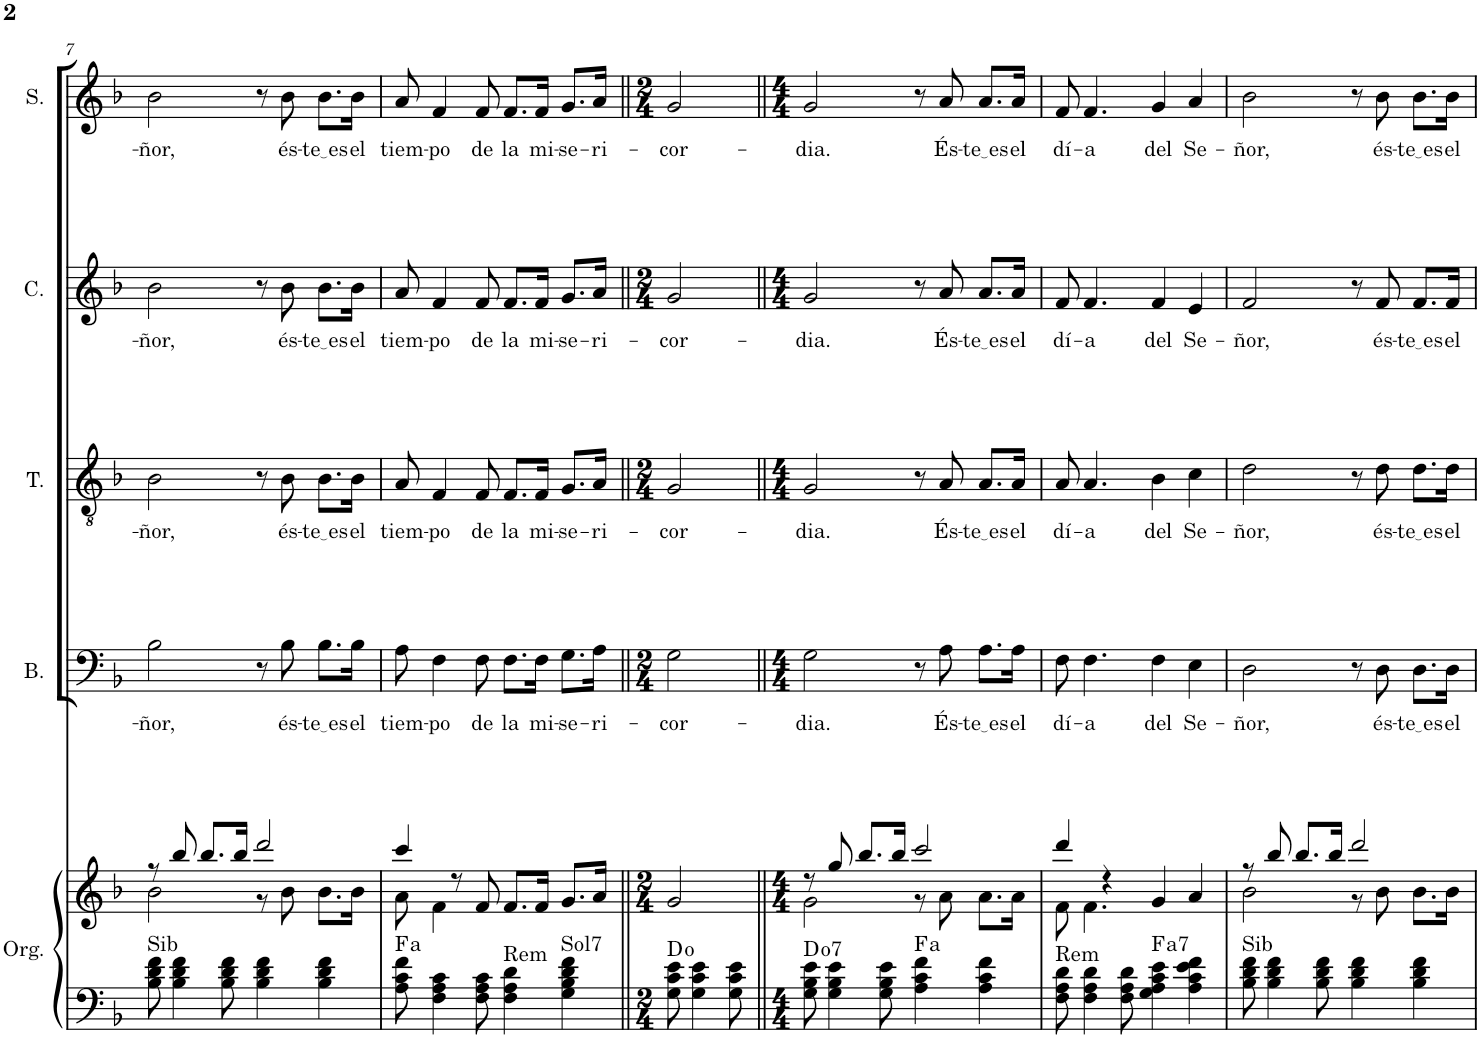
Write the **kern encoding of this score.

**kern	**kern	**harte	**kern	**text	**kern	**text	**kern	**text	**kern	**text
*part5	*part5	*part5	*part4	*part4	*part3	*part3	*part2	*part2	*part1	*part1
*staff6	*staff5	*	*staff4	*staff4	*staff3	*staff3	*staff2	*staff2	*staff1	*staff1
*I"Órgano	*	*	*I"Bajo	*	*I"Tenor	*	*I"Contralto	*	*I"Soprano	*
*	*	*	*I'B.	*	*I'T.	*	*I'C.	*	*I'S.	*
!!LO:PB:g=z
*clefF4	*clefG2	*	*clefF4	*	*clefGv2	*	*clefG2	*	*clefG2	*
*k[b-]	*k[b-]	*	*k[b-]	*	*k[b-]	*	*k[b-]	*	*k[b-]	*
*M4/4	*M4/4	*	*M4/4	*	*M4/4	*	*M4/4	*	*M4/4	*
=7	=7	=7	=7	=7	=7	=7	=7	=7	=7	=7
*	*^	*	*	*	*	*	*	*	*	*
!	!	!	!LO:H:kt=Sib	!	!LO:LY:b	!	!LO:LY:b	!	!LO:LY:b	!	!LO:LY:b
8B-\ 8d\ 8f\	8r	2b-\	N	2B-\	-ñor,	2B-\	-ñor,	2b-\	-ñor,	2b-\	-ñor,
4B-\ 4d\ 4f\	8bb-/	.	.	.	.	.	.	.	.	.	.
.	8.bb-/L	.	.	.	.	.	.	.	.	.	.
8B-\ 8d\ 8f\	.	.	.	.	.	.	.	.	.	.	.
.	16bb-/Jk	.	.	.	.	.	.	.	.	.	.
4B-\ 4d\ 4f\	2ddd/	8r	.	8r	.	8r	.	8r	.	8r	.
!	!	!	!	!	!LO:LY:b	!	!LO:LY:b	!	!LO:LY:b	!	!LO:LY:b
.	.	8b-\	.	8B-\	és-	8B-\	és-	8b-\	és-	8b-\	és-
!	!	!	!	!	!LO:LY:b	!	!LO:LY:b	!	!LO:LY:b	!	!LO:LY:b
4B-\ 4d\ 4f\	.	8.b-\L	.	8.B-\L	te es	8.B-\L	te es	8.b-\L	te es	8.b-\L	te es
!	!	!	!	!	!LO:LY:b	!	!LO:LY:b	!	!LO:LY:b	!	!LO:LY:b
.	.	16b-\Jk	.	16B-\Jk	el	16B-\Jk	el	16b-\Jk	el	16b-\Jk	el
=8	=8	=8	=8	=8	=8	=8	=8	=8	=8	=8	=8
!	!	!	!LO:H:kt=a	!	!LO:LY:b	!	!LO:LY:b	!	!LO:LY:b	!	!LO:LY:b
8A\ 8c\ 8f\	4ccc/	8a\	.	8A\	tiem-	8A/	tiem-	8a/	tiem-	8a/	tiem-
!	!	!	!	!	!LO:LY:b	!	!LO:LY:b	!	!LO:LY:b	!	!LO:LY:b
4F\ 4A\ 4c\	.	4f\	.	4F\	-po	4F/	-po	4f/	-po	4f/	-po
.	8r	.	.	.	.	.	.	.	.	.	.
!	!	!	!	!	!LO:LY:b	!	!LO:LY:b	!	!LO:LY:b	!	!LO:LY:b
8F\ 8A\ 8c\	8f/	2ryy	.	8F\	de	8F/	de	8f/	de	8f/	de
!	!	!	!LO:H:kt=Rem	!	!LO:LY:b	!	!LO:LY:b	!	!LO:LY:b	!	!LO:LY:b
4F\ 4A\ 4d\	8.f/L	.	N	8.F\L	la	8.F/L	la	8.f/L	la	8.f/L	la
!	!	!	!	!	!LO:LY:b	!	!LO:LY:b	!	!LO:LY:b	!	!LO:LY:b
.	16f/Jk	.	.	16F\Jk	mi-	16F/Jk	mi-	16f/Jk	mi-	16f/Jk	mi-
!	!	!	!LO:H:kt=Sol7	!	!LO:LY:b	!	!LO:LY:b	!	!LO:LY:b	!	!LO:LY:b
4G\ 4B-\ 4d\ 4f\	8.g/L	.	N	8.G\L	-se-	8.G/L	-se-	8.g/L	-se-	8.g/L	-se-
.	.	8ryy	.	.	.	.	.	.	.	.	.
!	!	!	!	!	!LO:LY:b	!	!LO:LY:b	!	!LO:LY:b	!	!LO:LY:b
.	16a/Jk	.	.	16A\Jk	-ri-	16A/Jk	-ri-	16a/Jk	-ri-	16a/Jk	-ri-
*	*v	*v	*	*	*	*	*	*	*	*	*
=9||	=9||	=9||	=9||	=9||	=9||	=9||	=9||	=9||	=9||	=9||
*M2/4	*M2/4	*	*M2/4	*	*M2/4	*	*M2/4	*	*M2/4	*
!	!	!	!	!LO:LY:b	!	!LO:LY:b	!	!LO:LY:b	!	!LO:LY:b
8G\ 8c\ 8e\	2g/	D:dim	2G\	-cor-	2G/	-cor-	2g/	-cor-	2g/	-cor-
4G\ 4c\ 4e\	.	.	.	.	.	.	.	.	.	.
8G\ 8c\ 8e\	.	.	.	.	.	.	.	.	.	.
=10||	=10||	=10||	=10||	=10||	=10||	=10||	=10||	=10||	=10||	=10||
*M4/4	*M4/4	*	*M4/4	*	*M4/4	*	*M4/4	*	*M4/4	*
*	*^	*	*	*	*	*	*	*	*	*
!	!	!	!LO:H:kt=7	!	!LO:LY:b	!	!LO:LY:b	!	!LO:LY:b	!	!LO:LY:b
8G\ 8B-\ 8e\	8r	2g\	D:dim7	2G\	-dia.	2G/	-dia.	2g/	-dia.	2g/	-dia.
4G\ 4B-\ 4e\	8gg/	.	.	.	.	.	.	.	.	.	.
.	8.bb-/L	.	.	.	.	.	.	.	.	.	.
8G\ 8B-\ 8e\	.	.	.	.	.	.	.	.	.	.	.
.	16bb-/Jk	.	.	.	.	.	.	.	.	.	.
!	!	!	!LO:H:kt=a	!	!	!	!	!	!	!	!
4A\ 4c\ 4f\	2ccc/	8r	.	8r	.	8r	.	8r	.	8r	.
!	!	!	!	!	!LO:LY:b	!	!LO:LY:b	!	!LO:LY:b	!	!LO:LY:b
.	.	8a\	.	8A\	És-	8A/	És-	8a/	És-	8a/	És-
!	!	!	!	!	!LO:LY:b	!	!LO:LY:b	!	!LO:LY:b	!	!LO:LY:b
4A\ 4c\ 4f\	.	8.a\L	.	8.A\L	te es	8.A/L	te es	8.a/L	te es	8.a/L	te es
!	!	!	!	!	!LO:LY:b	!	!LO:LY:b	!	!LO:LY:b	!	!LO:LY:b
.	.	16a\Jk	.	16A\Jk	el	16A/Jk	el	16a/Jk	el	16a/Jk	el
=11	=11	=11	=11	=11	=11	=11	=11	=11	=11	=11	=11
!	!	!	!LO:H:kt=Rem	!	!LO:LY:b	!	!LO:LY:b	!	!LO:LY:b	!	!LO:LY:b
8F\ 8A\ 8d\	4ddd/	8f\	N	8F\	dí-	8A/	dí-	8f/	dí-	8f/	dí-
!	!	!	!	!	!LO:LY:b	!	!LO:LY:b	!	!LO:LY:b	!	!LO:LY:b
4F\ 4A\ 4d\	.	4.f\	.	4.F\	-a	4.A/	-a	4.f/	-a	4.f/	-a
.	4r	.	.	.	.	.	.	.	.	.	.
8F\ 8A\ 8d\	.	.	.	.	.	.	.	.	.	.	.
!	!	!	!LO:H:kt=a	!	!LO:LY:b	!	!LO:LY:b	!	!LO:LY:b	!	!LO:LY:b
4G\ 4A\ 4c\ 4e\	4g/	2ryy	.	4F\	del	4B-\	del	4f/	del	4g/	del
!	!	!	!	!	!LO:LY:b	!	!LO:LY:b	!	!LO:LY:b	!	!LO:LY:b
4A\ 4c\ 4e\ 4f\	4a/	.	.	4E\	Se-	4c\	Se-	4e/	Se-	4a/	Se-
=12	=12	=12	=12	=12	=12	=12	=12	=12	=12	=12	=12
!	!	!	!LO:H:kt=Sib	!	!LO:LY:b	!	!LO:LY:b	!	!LO:LY:b	!	!LO:LY:b
8B-\ 8d\ 8f\	8r	2b-\	N	2D\	-ñor,	2d\	-ñor,	2f/	-ñor,	2b-\	-ñor,
4B-\ 4d\ 4f\	8bb-/	.	.	.	.	.	.	.	.	.	.
.	8.bb-/L	.	.	.	.	.	.	.	.	.	.
8B-\ 8d\ 8f\	.	.	.	.	.	.	.	.	.	.	.
.	16bb-/Jk	.	.	.	.	.	.	.	.	.	.
4B-\ 4d\ 4f\	2ddd/	8r	.	8r	.	8r	.	8r	.	8r	.
!	!	!	!	!	!LO:LY:b	!	!LO:LY:b	!	!LO:LY:b	!	!LO:LY:b
.	.	8b-\	.	8D\	és-	8d\	és-	8f/	és-	8b-\	és-
!	!	!	!	!	!LO:LY:b	!	!LO:LY:b	!	!LO:LY:b	!	!LO:LY:b
4B-\ 4d\ 4f\	.	8.b-\L	.	8.D\L	te es	8.d\L	te es	8.f/L	te es	8.b-\L	te es
!	!	!	!	!	!LO:LY:b	!	!LO:LY:b	!	!LO:LY:b	!	!LO:LY:b
.	.	16b-\Jk	.	16D\Jk	el	16d\Jk	el	16f/Jk	el	16b-\Jk	el
*	*v	*v	*	*	*	*	*	*	*	*	*
=	=	=	=	=	=	=	=	=	=	=
*-	*-	*-	*-	*-	*-	*-	*-	*-	*-	*-
